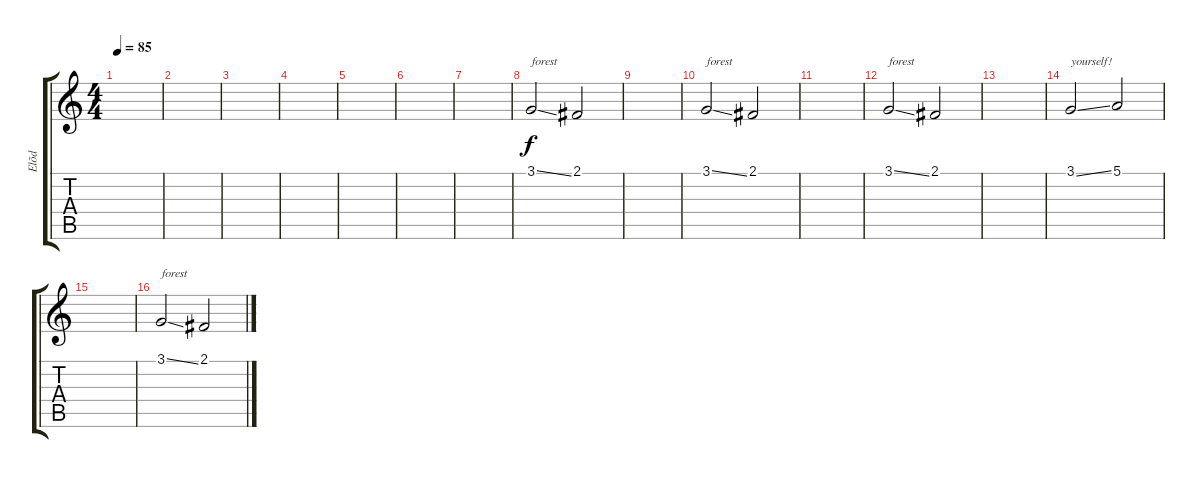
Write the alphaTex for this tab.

\track ("Elõd" "Elõd") {instrument flute}
\staff {score tabs}
\tuning (E4 B3 G3 D3 A2 E2) {hide}
\ts (4 4)
\tempo 85
\clef g2
\ks c
|
|
|
|
|
|
|
3.1{ss}.2{txt "forest"} 2.1.2 |
|
3.1{ss}.2{txt "forest"} 2.1.2 |
|
3.1{ss}.2{txt "forest"} 2.1.2 |
|
3.1{ss}.2{txt "yourself!"} 5.1.2 |
|
3.1{ss}.2{txt "forest"} 2.1.2
